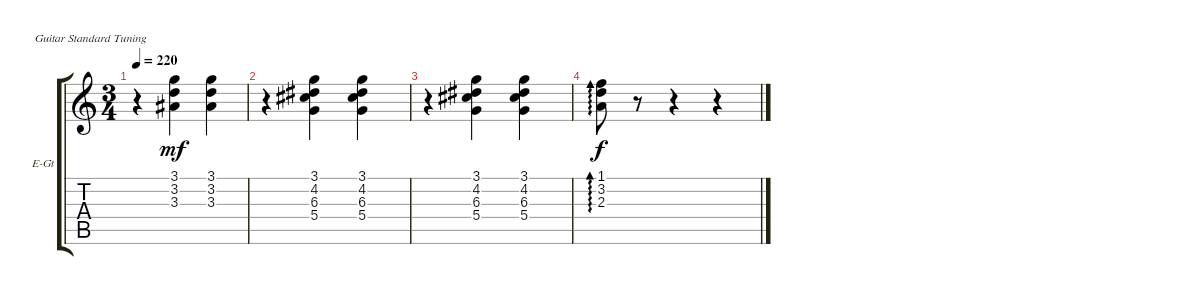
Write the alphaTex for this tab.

\defaultSystemsLayout 4
\bracketExtendMode groupsimilarinstruments
\firstSystemTrackNameOrientation horizontal
\otherSystemsTrackNameOrientation horizontal
\track ("Electric Guitar" "E-Gt") {instrument electricguitarclean}
\staff {score tabs}
\tuning (E4 B3 G3 D3 A2 E2)
\ts (3 4)
\tempo 220
\clef g2
\ks c
r.4{dy mf} (3.3 3.2 3.1).4 (3.3 3.2 3.1).4 |
r.4 (4.2 6.3 5.4 3.1).4 (4.2 6.3 5.4 3.1).4 |
r.4 (4.2 6.3 5.4 3.1).4 (4.2 6.3 5.4 3.1).4 |
(2.3 3.2 1.1).8{ad 0 dy f} r.8 r.4 r.4
